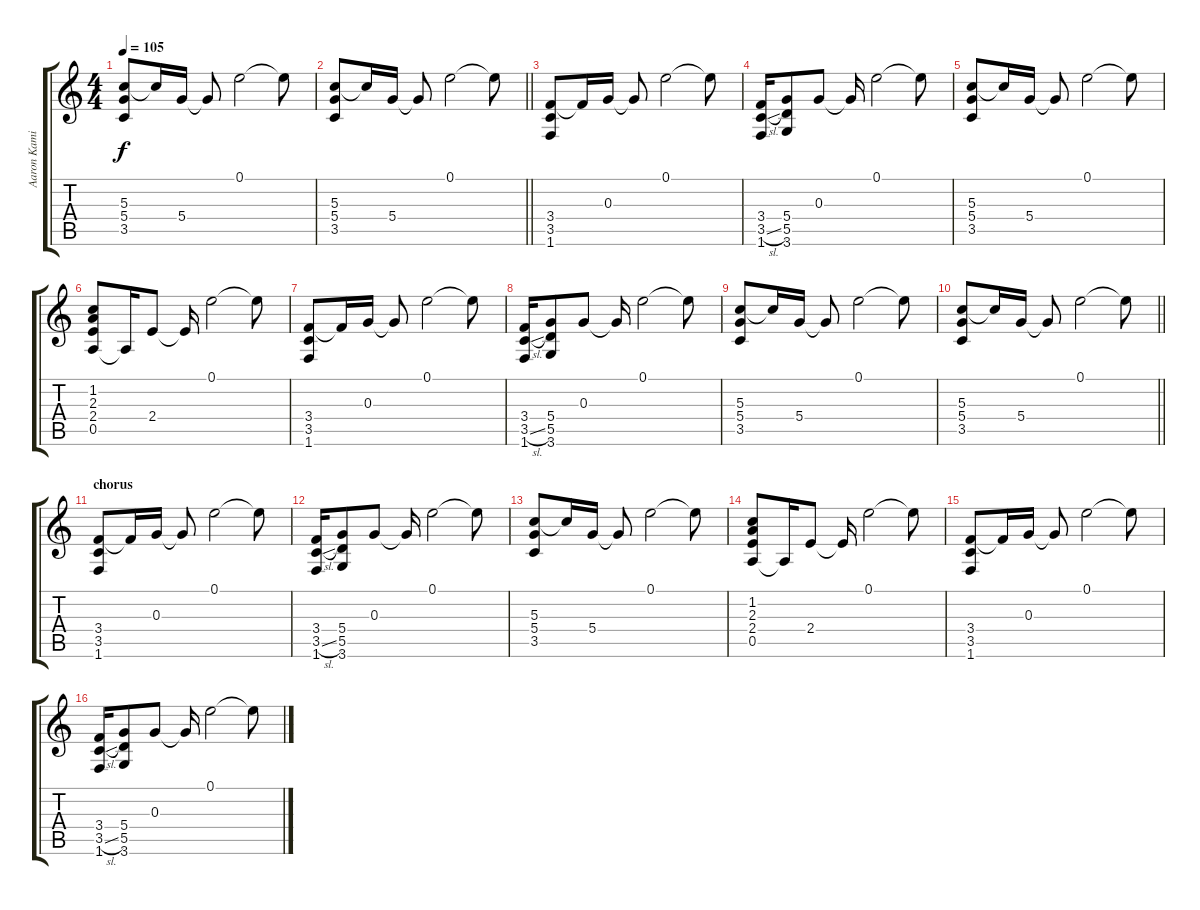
\track ("Aaron Kamin " "Aaron Kami") {instrument acousticguitarsteel}
\staff {score tabs}
\tuning (E4 B3 G3 D3 A2 E2) {hide}
\ts (4 4)
\tempo 105
\clef g2
\ks c
(5.3 5.4 3.5).8{dy f} 5.3{t}.16 5.4.16 5.4{t}.8 0.1.2 0.1{t}.8 |
\barLineRight lightlight
(5.3 5.4 3.5).8 5.3{t}.16 5.4.16 5.4{t}.8 0.1.2 0.1{t}.8 |
(3.4 3.5 1.6).8 3.4{t}.16 0.3.16 0.3{t}.8 0.1.2 0.1{t}.8 |
(3.4 3.5{sl} 1.6).16 (5.4 5.5 3.6).8 0.3.8 0.3{t}.16 0.1.2 0.1{t}.8 |
(5.3 5.4 3.5).8 5.3{t}.16 5.4.16 5.4{t}.8 0.1.2 0.1{t}.8 |
(1.2 2.3 2.4 0.5).8 0.5{t}.16 2.4.8 2.4{t}.16 0.1.2 0.1{t}.8 |
(3.4 3.5 1.6).8 3.4{t}.16 0.3.16 0.3{t}.8 0.1.2 0.1{t}.8 |
(3.4 3.5{sl} 1.6).16 (5.4 5.5 3.6).8 0.3.8 0.3{t}.16 0.1.2 0.1{t}.8 |
(5.3 5.4 3.5).8 5.3{t}.16 5.4.16 5.4{t}.8 0.1.2 0.1{t}.8 |
\barLineRight lightlight
(5.3 5.4 3.5).8 5.3{t}.16 5.4.16 5.4{t}.8 0.1.2 0.1{t}.8 |
\section ("" "chorus")
(3.4 3.5 1.6).8 3.4{t}.16 0.3.16 0.3{t}.8 0.1.2 0.1{t}.8 |
(3.4 3.5{sl} 1.6).16 (5.4 5.5 3.6).8 0.3.8 0.3{t}.16 0.1.2 0.1{t}.8 |
(5.3 5.4 3.5).8 5.3{t}.16 5.4.16 5.4{t}.8 0.1.2 0.1{t}.8 |
(1.2 2.3 2.4 0.5).8 0.5{t}.16 2.4.8 2.4{t}.16 0.1.2 0.1{t}.8 |
(3.4 3.5 1.6).8 3.4{t}.16 0.3.16 0.3{t}.8 0.1.2 0.1{t}.8 |
(3.4 3.5{sl} 1.6).16 (5.4 5.5 3.6).8 0.3.8 0.3{t}.16 0.1.2 0.1{t}.8
